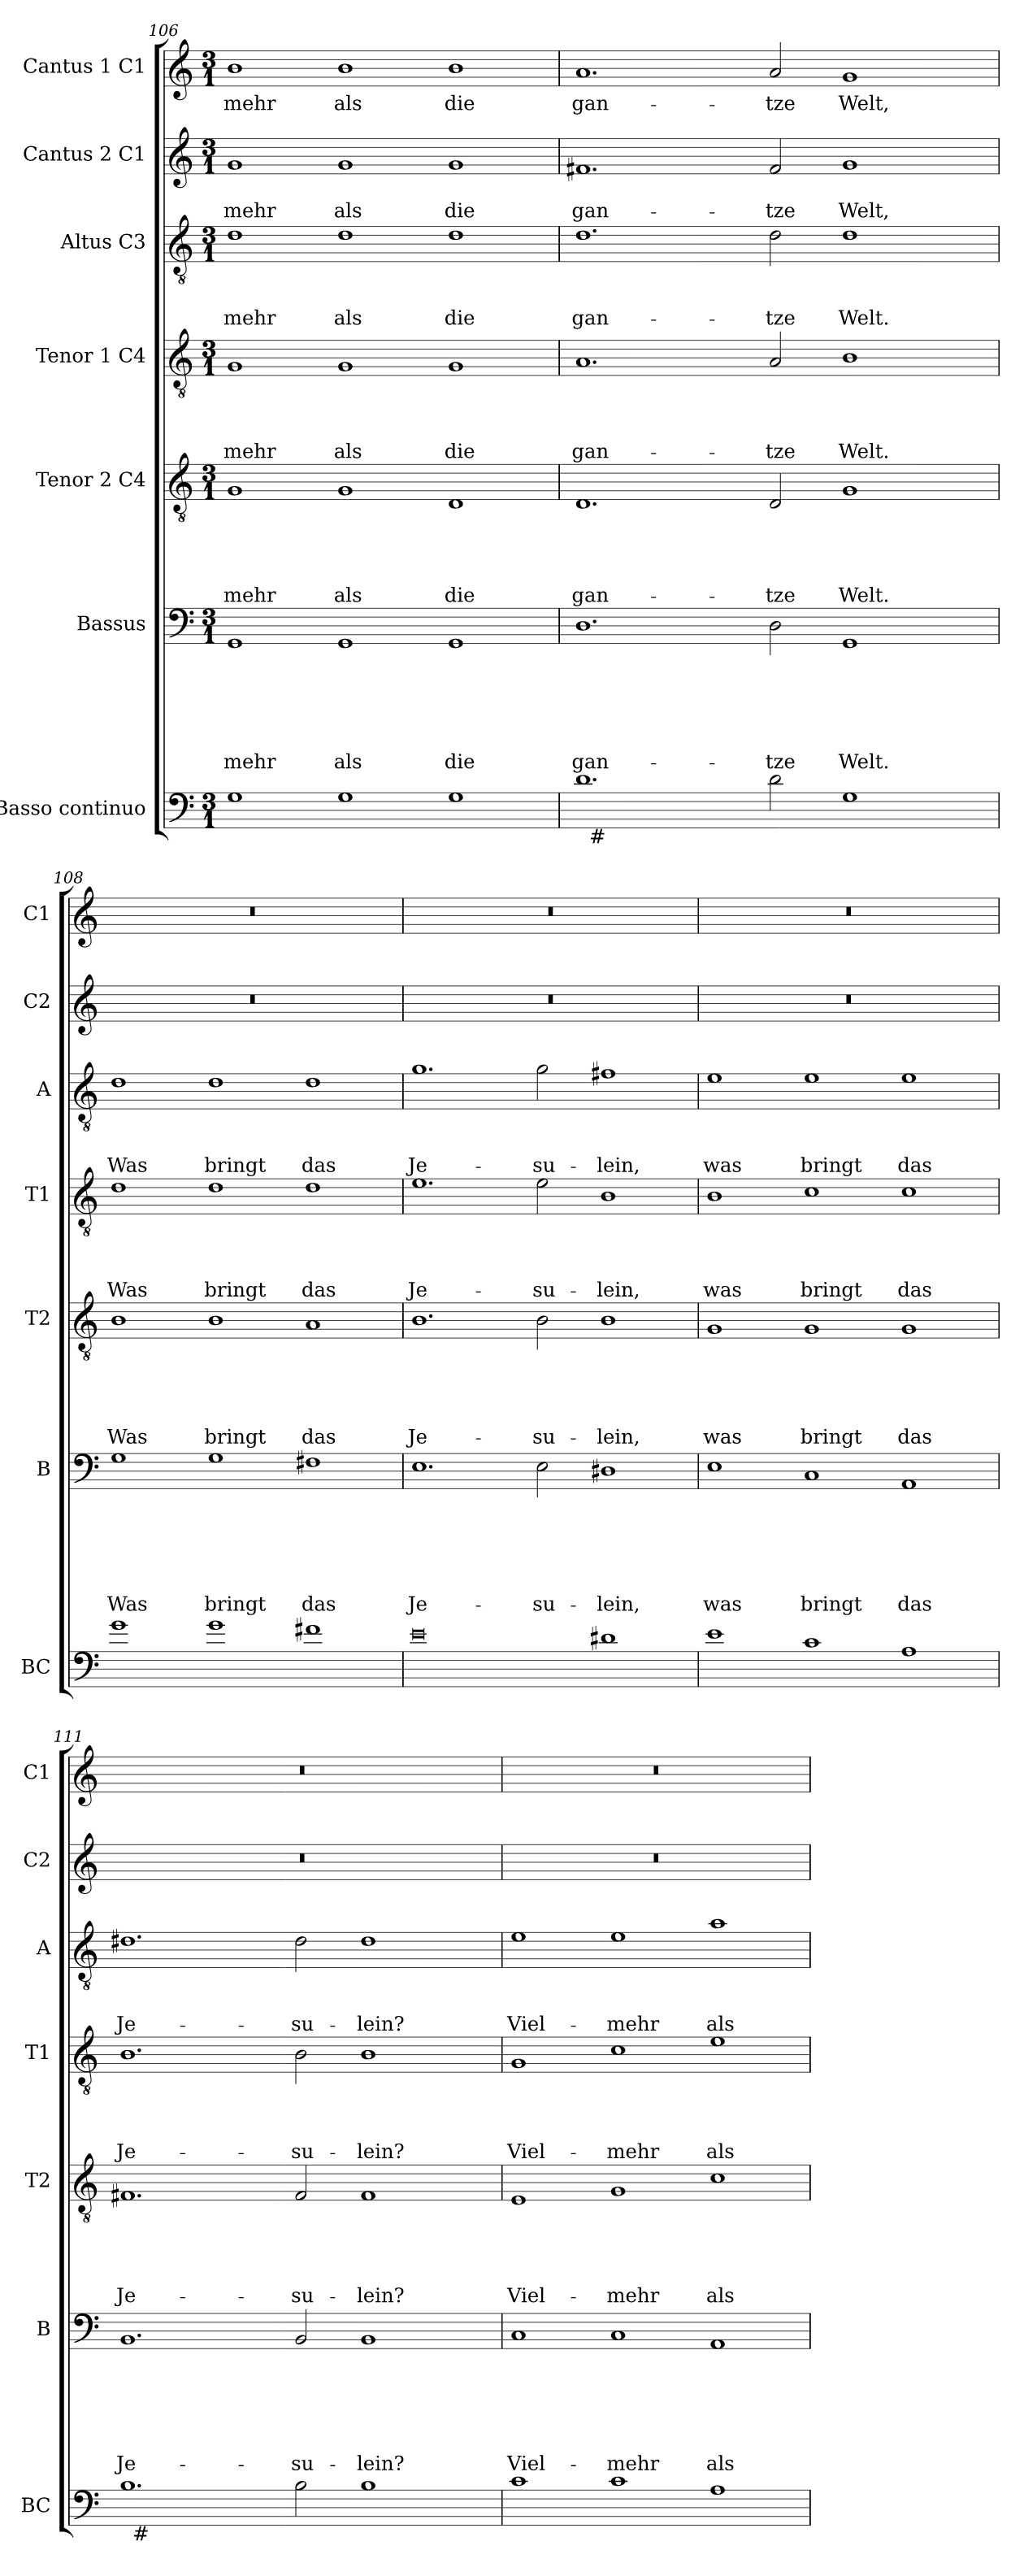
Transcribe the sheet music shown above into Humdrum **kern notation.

**kern	**kern	**text	**text	**text	**text	**text	**text	**kern	**text	**text	**text	**text	**text	**kern	**text	**text	**text	**text	**kern	**text	**text	**text	**kern	**text	**text	**kern	**text
*part7	*part6	*part6	*part6	*part6	*part6	*part6	*part6	*part5	*part5	*part5	*part5	*part5	*part5	*part4	*part4	*part4	*part4	*part4	*part3	*part3	*part3	*part3	*part2	*part2	*part2	*part1	*part1
*staff7	*staff6	*staff6	*staff6	*staff6	*staff6	*staff6	*staff6	*staff5	*staff5	*staff5	*staff5	*staff5	*staff5	*staff4	*staff4	*staff4	*staff4	*staff4	*staff3	*staff3	*staff3	*staff3	*staff2	*staff2	*staff2	*staff1	*staff1
*I"Basso continuo	*I"Bassus	*	*	*	*	*	*	*I"Tenor 2 C4	*	*	*	*	*	*I"Tenor 1 C4	*	*	*	*	*I"Altus C3	*	*	*	*I"Cantus 2 C1	*	*	*I"Cantus 1 C1	*
*I'BC	*I'B	*	*	*	*	*	*	*I'T2	*	*	*	*	*	*I'T1	*	*	*	*	*I'A	*	*	*	*I'C2	*	*	*I'C1	*
*clefF4	*clefF4	*	*	*	*	*	*	*clefGv2	*	*	*	*	*	*clefGv2	*	*	*	*	*clefGv2	*	*	*	*clefG2	*	*	*clefG2	*
*ITrd7c12	*	*	*	*	*	*	*	*	*	*	*	*	*	*	*	*	*	*	*	*	*	*	*	*	*	*	*
*k[]	*k[]	*	*	*	*	*	*	*k[]	*	*	*	*	*	*k[]	*	*	*	*	*k[]	*	*	*	*k[]	*	*	*k[]	*
*C:	*C:	*	*	*	*	*	*	*C:	*	*	*	*	*	*C:	*	*	*	*	*C:	*	*	*	*C:	*	*	*C:	*
*M3/1	*M3/1	*	*	*	*	*	*	*M3/1	*	*	*	*	*	*M3/1	*	*	*	*	*M3/1	*	*	*	*M3/1	*	*	*M3/1	*
=106	=106	=106	=106	=106	=106	=106	=106	=106	=106	=106	=106	=106	=106	=106	=106	=106	=106	=106	=106	=106	=106	=106	=106	=106	=106	=106	=106
!	!	!	!	!	!	!	!LO:LY:b	!	!	!	!	!	!LO:LY:b	!	!	!	!	!LO:LY:b	!	!	!	!LO:LY:b	!	!	!LO:LY:b	!	!LO:LY:b
1GG	1GG	.	.	.	.	.	mehr	1G	.	.	.	.	mehr	1G	.	.	.	mehr	1d	.	.	mehr	1g	.	mehr	1b	mehr
!	!	!	!	!	!	!	!LO:LY:b	!	!	!	!	!	!LO:LY:b	!	!	!	!	!LO:LY:b	!	!	!	!LO:LY:b	!	!	!LO:LY:b	!	!LO:LY:b
1GG	1GG	.	.	.	.	.	als	1G	.	.	.	.	als	1G	.	.	.	als	1d	.	.	als	1g	.	als	1b	als
!	!	!	!	!	!	!	!LO:LY:b	!	!	!	!	!	!LO:LY:b	!	!	!	!	!LO:LY:b	!	!	!	!LO:LY:b	!	!	!LO:LY:b	!	!LO:LY:b
1GG	1GG	.	.	.	.	.	die	1D	.	.	.	.	die	1G	.	.	.	die	1d	.	.	die	1g	.	die	1b	die
!!LO:PB:g=z
=107	=107	=107	=107	=107	=107	=107	=107	=107	=107	=107	=107	=107	=107	=107	=107	=107	=107	=107	=107	=107	=107	=107	=107	=107	=107	=107	=107
!	!	!	!	!	!	!	!LO:LY:b	!	!	!	!	!	!LO:LY:b	!	!	!	!	!LO:LY:b	!	!	!	!LO:LY:b	!	!	!LO:LY:b	!	!LO:LY:b
*^	*	*	*	*	*	*	*	*	*	*	*	*	*	*	*	*	*	*	*	*	*	*	*	*	*	*	*
1.D	32ryy	1.D	.	.	.	.	.	gan-	1.D	.	.	.	.	gan-	1.A	.	.	.	gan-	1.d	.	.	gan-	1.f#X	.	gan-	1.a	gan-
!	!LO:TX:b:t=#	!	!	!	!	!	!	!	!	!	!	!	!	!	!	!	!	!	!	!	!	!	!	!	!	!	!	!
.	1ryy	.	.	.	.	.	.	.	.	.	.	.	.	.	.	.	.	.	.	.	.	.	.	.	.	.	.	.
.	1ryy	.	.	.	.	.	.	.	.	.	.	.	.	.	.	.	.	.	.	.	.	.	.	.	.	.	.	.
!	!	!	!	!	!	!	!	!LO:LY:b	!	!	!	!	!	!LO:LY:b	!	!	!	!	!LO:LY:b	!	!	!	!LO:LY:b	!	!	!LO:LY:b	!	!LO:LY:b
2D\	.	2D\	.	.	.	.	.	-tze	2D/	.	.	.	.	-tze	2A/	.	.	.	-tze	2d\	.	.	-tze	2f#/	.	-tze	2a/	-tze
!	!	!	!	!	!	!	!	!LO:LY:b	!	!	!	!	!	!LO:LY:b	!	!	!	!	!LO:LY:b	!	!	!	!LO:LY:b	!	!	!LO:LY:b	!	!LO:LY:b
1GG	.	1GG	.	.	.	.	.	Welt.	1G	.	.	.	.	Welt.	1B	.	.	.	Welt.	1d	.	.	Welt.	1g	.	Welt,	1g	Welt,
.	2ryy	.	.	.	.	.	.	.	.	.	.	.	.	.	.	.	.	.	.	.	.	.	.	.	.	.	.	.
.	4...ryy	.	.	.	.	.	.	.	.	.	.	.	.	.	.	.	.	.	.	.	.	.	.	.	.	.	.	.
=108	=108	=108	=108	=108	=108	=108	=108	=108	=108	=108	=108	=108	=108	=108	=108	=108	=108	=108	=108	=108	=108	=108	=108	=108	=108	=108	=108	=108
!	!	!	!	!	!	!	!	!LO:LY:b	!	!	!	!	!	!LO:LY:b	!	!	!	!	!LO:LY:b	!	!	!	!LO:LY:b	!LO:N:vis=1	!	!	!LO:N:vis=1	!
*v	*v	*	*	*	*	*	*	*	*	*	*	*	*	*	*	*	*	*	*	*	*	*	*	*	*	*	*	*
1G	1G	.	.	.	.	.	Was	1B	.	.	.	.	Was	1d	.	.	.	Was	1d	.	.	Was	0.r	.	.	0.r	.
!	!	!	!	!	!	!	!LO:LY:b	!	!	!	!	!	!LO:LY:b	!	!	!	!	!LO:LY:b	!	!	!	!LO:LY:b	!	!	!	!	!
1G	1G	.	.	.	.	.	bringt	1B	.	.	.	.	bringt	1d	.	.	.	bringt	1d	.	.	bringt	.	.	.	.	.
!	!	!	!	!	!	!	!LO:LY:b	!	!	!	!	!	!LO:LY:b	!	!	!	!	!LO:LY:b	!	!	!	!LO:LY:b	!	!	!	!	!
1F#X	1F#X	.	.	.	.	.	das	1A	.	.	.	.	das	1d	.	.	.	das	1d	.	.	das	.	.	.	.	.
=109	=109	=109	=109	=109	=109	=109	=109	=109	=109	=109	=109	=109	=109	=109	=109	=109	=109	=109	=109	=109	=109	=109	=109	=109	=109	=109	=109
!	!	!	!	!	!	!	!LO:LY:b	!	!	!	!	!	!LO:LY:b	!	!	!	!	!LO:LY:b	!	!	!	!LO:LY:b	!LO:N:vis=1	!	!	!LO:N:vis=1	!
0E	1.E	.	.	.	.	.	Je-	1.B	.	.	.	.	Je-	1.e	.	.	.	Je-	1.g	.	.	Je-	0.r	.	.	0.r	.
!	!	!	!	!	!	!	!LO:LY:b	!	!	!	!	!	!LO:LY:b	!	!	!	!	!LO:LY:b	!	!	!	!LO:LY:b	!	!	!	!	!
.	2E\	.	.	.	.	.	-su-	2B\	.	.	.	.	-su-	2e\	.	.	.	-su-	2g\	.	.	-su-	.	.	.	.	.
!	!	!	!	!	!	!	!LO:LY:b	!	!	!	!	!	!LO:LY:b	!	!	!	!	!LO:LY:b	!	!	!	!LO:LY:b	!	!	!	!	!
1D#X>	1D#X	.	.	.	.	.	-lein,	1B	.	.	.	.	-lein,	1B	.	.	.	-lein,	1f#X	.	.	-lein,	.	.	.	.	.
=110	=110	=110	=110	=110	=110	=110	=110	=110	=110	=110	=110	=110	=110	=110	=110	=110	=110	=110	=110	=110	=110	=110	=110	=110	=110	=110	=110
!	!	!	!	!	!	!	!LO:LY:b	!	!	!	!	!	!LO:LY:b	!	!	!	!	!LO:LY:b	!	!	!	!LO:LY:b	!LO:N:vis=1	!	!	!LO:N:vis=1	!
1E	1E	.	.	.	.	.	was	1G	.	.	.	.	was	1B	.	.	.	was	1e	.	.	was	0.r	.	.	0.r	.
!	!	!	!	!	!	!	!LO:LY:b	!	!	!	!	!	!LO:LY:b	!	!	!	!	!LO:LY:b	!	!	!	!LO:LY:b	!	!	!	!	!
1C	1C	.	.	.	.	.	bringt	1G	.	.	.	.	bringt	1c	.	.	.	bringt	1e	.	.	bringt	.	.	.	.	.
!	!	!	!	!	!	!	!LO:LY:b	!	!	!	!	!	!LO:LY:b	!	!	!	!	!LO:LY:b	!	!	!	!LO:LY:b	!	!	!	!	!
1AA	1AA	.	.	.	.	.	das	1G	.	.	.	.	das	1c	.	.	.	das	1e	.	.	das	.	.	.	.	.
=111	=111	=111	=111	=111	=111	=111	=111	=111	=111	=111	=111	=111	=111	=111	=111	=111	=111	=111	=111	=111	=111	=111	=111	=111	=111	=111	=111
!	!	!	!	!	!	!	!LO:LY:b	!	!	!	!	!	!LO:LY:b	!	!	!	!	!LO:LY:b	!	!	!	!LO:LY:b	!LO:N:vis=1	!	!	!LO:N:vis=1	!
*^	*	*	*	*	*	*	*	*	*	*	*	*	*	*	*	*	*	*	*	*	*	*	*	*	*	*	*
1.BB	32ryy	1.BB	.	.	.	.	.	Je-	1.F#X	.	.	.	.	Je-	1.B	.	.	.	Je-	1.d#X	.	.	Je-	0.r	.	.	0.r	.
!	!LO:TX:b:t=#	!	!	!	!	!	!	!	!	!	!	!	!	!	!	!	!	!	!	!	!	!	!	!	!	!	!	!
.	1ryy	.	.	.	.	.	.	.	.	.	.	.	.	.	.	.	.	.	.	.	.	.	.	.	.	.	.	.
.	1ryy	.	.	.	.	.	.	.	.	.	.	.	.	.	.	.	.	.	.	.	.	.	.	.	.	.	.	.
!	!	!	!	!	!	!	!	!LO:LY:b	!	!	!	!	!	!LO:LY:b	!	!	!	!	!LO:LY:b	!	!	!	!LO:LY:b	!	!	!	!	!
2BB\	.	2BB/	.	.	.	.	.	-su-	2F#/	.	.	.	.	-su-	2B\	.	.	.	-su-	2d#\	.	.	-su-	.	.	.	.	.
!	!	!	!	!	!	!	!	!LO:LY:b:rj	!	!	!	!	!	!LO:LY:b:rj	!	!	!	!	!LO:LY:b:rj	!	!	!	!LO:LY:b:rj	!	!	!	!	!
1BB	.	1BB	.	.	.	.	.	-lein?	1F#	.	.	.	.	-lein?	1B	.	.	.	-lein?	1d#	.	.	-lein?	.	.	.	.	.
.	2ryy	.	.	.	.	.	.	.	.	.	.	.	.	.	.	.	.	.	.	.	.	.	.	.	.	.	.	.
.	4...ryy	.	.	.	.	.	.	.	.	.	.	.	.	.	.	.	.	.	.	.	.	.	.	.	.	.	.	.
=112	=112	=112	=112	=112	=112	=112	=112	=112	=112	=112	=112	=112	=112	=112	=112	=112	=112	=112	=112	=112	=112	=112	=112	=112	=112	=112	=112	=112
!	!	!	!	!	!	!	!	!LO:LY:b	!	!	!	!	!	!LO:LY:b	!	!	!	!	!LO:LY:b	!	!	!	!LO:LY:b	!LO:N:vis=1	!	!	!LO:N:vis=1	!
*v	*v	*	*	*	*	*	*	*	*	*	*	*	*	*	*	*	*	*	*	*	*	*	*	*	*	*	*	*
1C	1C	.	.	.	.	.	Viel-	1E	.	.	.	.	Viel-	1G	.	.	.	Viel-	1e	.	.	Viel-	0.r	.	.	0.r	.
!	!	!	!	!	!	!	!LO:LY:b:rj	!	!	!	!	!	!LO:LY:b:rj	!	!	!	!	!LO:LY:b:rj	!	!	!	!LO:LY:b:rj	!	!	!	!	!
1C	1C	.	.	.	.	.	-mehr	1G	.	.	.	.	-mehr	1c	.	.	.	-mehr	1e	.	.	-mehr	.	.	.	.	.
!	!	!	!	!	!	!	!LO:LY:b	!	!	!	!	!	!LO:LY:b	!	!	!	!	!LO:LY:b	!	!	!	!LO:LY:b	!	!	!	!	!
1AA	1AA	.	.	.	.	.	als	1c	.	.	.	.	als	1e	.	.	.	als	1a	.	.	als	.	.	.	.	.
=	=	=	=	=	=	=	=	=	=	=	=	=	=	=	=	=	=	=	=	=	=	=	=	=	=	=	=
*-	*-	*-	*-	*-	*-	*-	*-	*-	*-	*-	*-	*-	*-	*-	*-	*-	*-	*-	*-	*-	*-	*-	*-	*-	*-	*-	*-
